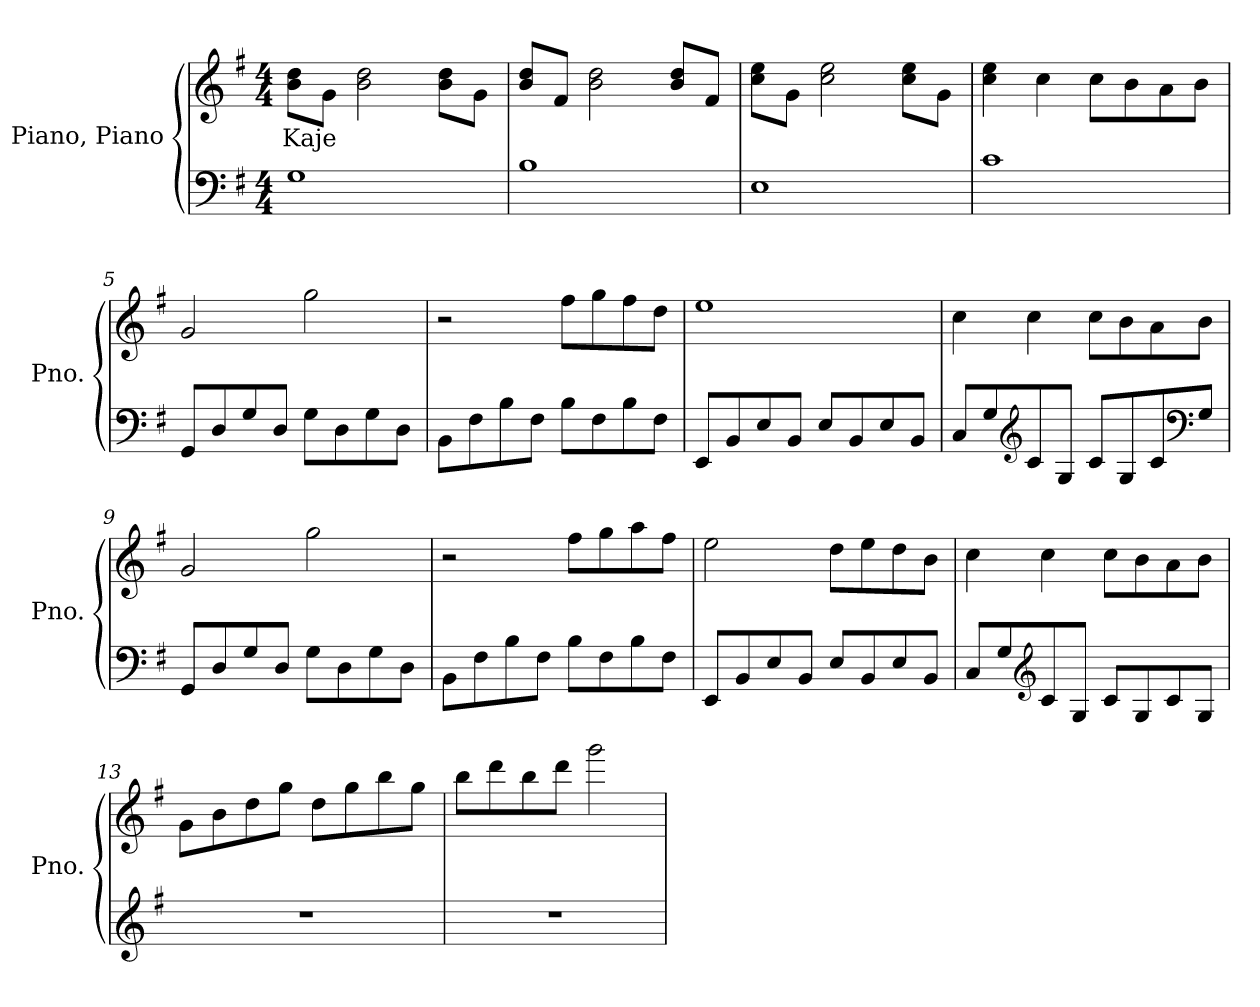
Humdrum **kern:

**kern	**kern	**text
*part2	*part1	*part1
*staff2	*staff1	*staff1
*I"Piano, Piano	*I"Piano, Piano	*
*I'Pno.	*I'Pno.	*
*clefF4	*clefG2	*
*k[f#]	*k[f#]	*
*M4/4	*M4/4	*
*MM90	*MM90	*
=1	=1	=1
!	!	!LO:LY:b
1G	8b\ 8dd\L	Kaje
.	8g\J	.
.	2b\ 2dd\	.
.	8b\ 8dd\L	.
.	8g\J	.
=2	=2	=2
1B	8b/ 8dd/L	.
.	8f#/J	.
.	2b\ 2dd\	.
.	8b/ 8dd/L	.
.	8f#/J	.
=3	=3	=3
1E	8cc\ 8ee\L	.
.	8g\J	.
.	2cc\ 2ee\	.
.	8cc\ 8ee\L	.
.	8g\J	.
=4	=4	=4
1c	4cc\ 4ee\	.
.	4cc\	.
.	8cc\L	.
.	8b\	.
.	8a\	.
.	8b\J	.
=5	=5	=5
8GG/L	2g/	.
8D/	.	.
8G/	.	.
8D/J	.	.
8G\L	2gg\	.
8D\	.	.
8G\	.	.
8D\J	.	.
!!LO:LB:g=z
=6	=6	=6
8BB\L	2r	.
8F#\	.	.
8B\	.	.
8F#\J	.	.
8B\L	8ff#\L	.
8F#\	8gg\	.
8B\	8ff#\	.
8F#\J	8dd\J	.
=7	=7	=7
8EE/L	1ee	.
8BB/	.	.
8E/	.	.
8BB/J	.	.
8E/L	.	.
8BB/	.	.
8E/	.	.
8BB/J	.	.
=8	=8	=8
8C/L	4cc\	.
8G/	.	.
*clefG2	*	*
8c/	4cc\	.
8G/J	.	.
8c/L	8cc\L	.
8G/	8b\	.
8c/	8a\	.
*clefF4	*	*
8G/J	8b\J	.
=9	=9	=9
8GG/L	2g/	.
8D/	.	.
8G/	.	.
8D/J	.	.
8G\L	2gg\	.
8D\	.	.
8G\	.	.
8D\J	.	.
!!LO:LB:g=z
=10	=10	=10
8BB\L	2r	.
8F#\	.	.
8B\	.	.
8F#\J	.	.
8B\L	8ff#\L	.
8F#\	8gg\	.
8B\	8aa\	.
8F#\J	8ff#\J	.
=11	=11	=11
8EE/L	2ee\	.
8BB/	.	.
8E/	.	.
8BB/J	.	.
8E/L	8dd\L	.
8BB/	8ee\	.
8E/	8dd\	.
8BB/J	8b\J	.
=12	=12	=12
8C/L	4cc\	.
8G/	.	.
*clefG2	*	*
8c/	4cc\	.
8G/J	.	.
8c/L	8cc\L	.
8G/	8b\	.
8c/	8a\	.
8G/J	8b\J	.
=13	=13	=13
1r	8g\L	.
.	8b\	.
.	8dd\	.
.	8gg\J	.
.	8dd\L	.
.	8gg\	.
.	8bb\	.
.	8gg\J	.
!!LO:LB:g=z
=14	=14	=14
1r	8bb\L	.
.	8ddd\	.
.	8bb\	.
.	8ddd\J	.
.	2ggg\	.
=	=	=
*-	*-	*-
